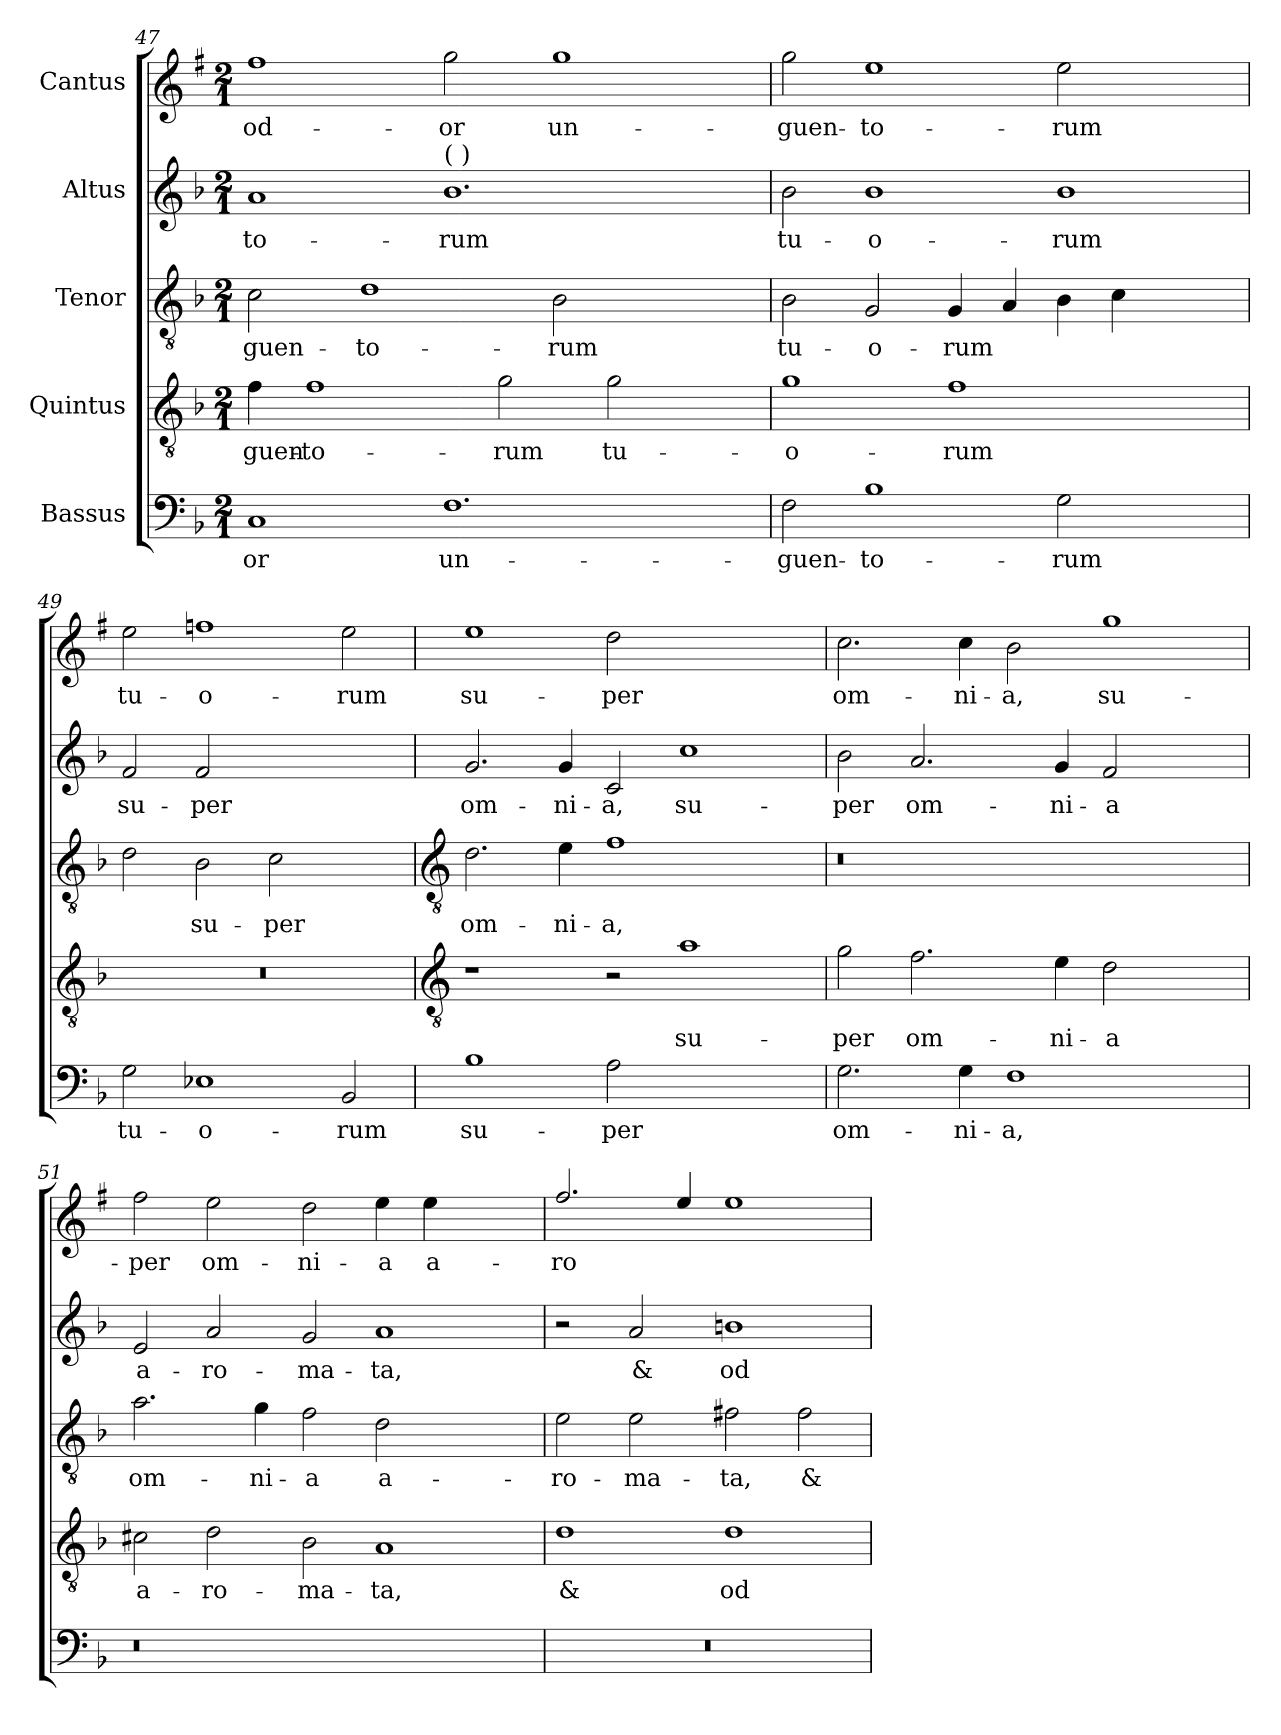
**kern	**text	**kern	**text	**kern	**text	**kern	**text	**kern	**text
*part5	*part5	*part4	*part4	*part3	*part3	*part2	*part2	*part1	*part1
*staff5	*staff5	*staff4	*staff4	*staff3	*staff3	*staff2	*staff2	*staff1	*staff1
*I"Bassus	*	*I"Quintus	*	*I"Tenor	*	*I"Altus	*	*I"Cantus	*
*clefF4	*	*clefGv2	*	*clefGv2	*	*clefG2	*	*clefG2	*
*	*	*	*	*	*	*	*	*ITrd1c2	*
*k[b-]	*	*k[b-]	*	*k[b-]	*	*k[b-]	*	*k[b-]	*
*F:	*	*F:	*	*F:	*	*F:	*	*F:	*
*M2/1	*	*M2/1	*	*M2/1	*	*M2/1	*	*M2/1	*
=47	=47	=47	=47	=47	=47	=47	=47	=47	=47
!	!LO:LY:b	!	!LO:LY:b	!	!LO:LY:b	!	!LO:LY:b	!	!LO:LY:b
1C	-or	4f	-guen-	2c	-guen-	1a	-to-	1ee	od-
!	!	!	!LO:LY:b	!	!	!	!	!	!
.	.	1f	-to-	.	.	.	.	.	.
!	!	!	!	!	!LO:LY:b	!	!	!	!
.	.	.	.	1d	-to-	.	.	.	.
!	!	!	!	!	!	!LO:TX:a:t=(  )	!	!	!
!	!LO:LY:b	!	!	!	!	!	!LO:LY:b	!	!LO:LY:b
1.F	un-	.	.	.	.	1.b-	-rum	2ff	-or
!	!	!	!LO:LY:b	!	!	!	!	!	!
.	.	2g	-rum	.	.	.	.	.	.
!	!	!	!	!	!LO:LY:b	!	!	!	!LO:LY:b
.	.	.	.	2B-	-rum	.	.	1ff	un-
!	!	!	!LO:LY:b	!	!	!	!	!	!
.	.	2g	tu-	.	.	.	.	.	.
.	.	.	.	2ryy	.	.	.	.	.
.	.	4ryy	.	.	.	.	.	.	.
=48	=48	=48	=48	=48	=48	=48	=48	=48	=48
!	!LO:LY:b	!	!LO:LY:b	!	!LO:LY:b	!	!LO:LY:b	!	!LO:LY:b
2F	-guen-	1g	-o-	2B-	tu-	2b-	tu-	2ff	-guen-
!	!LO:LY:b	!	!	!	!LO:LY:b	!	!LO:LY:b	!	!LO:LY:b
1B-	-to-	.	.	2G	-o-	1b-	-o-	1dd	-to-
!	!	!	!LO:LY:b	!	!LO:LY:b	!	!	!	!
.	.	1f	-rum	4G	-rum	.	.	.	.
.	.	.	.	4A	.	.	.	.	.
!	!LO:LY:b	!	!	!	!	!	!LO:LY:b	!	!LO:LY:b
2G	-rum	.	.	4B-	.	1b-	-rum	2dd	-rum
.	.	.	.	4c	.	.	.	.	.
2ryy	.	2ryy	.	2ryy	.	.	.	2ryy	.
=49	=49	=49	=49	=49	=49	=49	=49	=49	=49
!	!LO:LY:b	!	!	!	!	!	!LO:LY:b	!	!LO:LY:b
2G	tu-	0r	.	2d	.	2f	su-	2dd	tu-
!	!LO:LY:b	!	!	!	!LO:LY:b	!	!LO:LY:b	!	!LO:LY:b
1E-X	-o-	.	.	2B-	su-	2f	-per	1ee-X	-o-
!	!	!	!	!	!LO:LY:b	!	!	!	!
.	.	.	.	2c	-per	1ryy	.	.	.
!	!LO:LY:b	!	!	!	!	!	!	!	!LO:LY:b
2BB-	-rum	.	.	2ryy	.	.	.	2dd	-rum
!!LO:LB:g=z
=50	=50	=50	=50	=50	=50	=50	=50	=50	=50
*	*	*clefGv2	*	*clefGv2	*	*	*	*	*
!	!LO:LY:b	!	!	!	!LO:LY:b	!	!LO:LY:b	!	!LO:LY:b
1B-	su-	1r	.	2.d	om-	2.g	om-	1dd	su-
!	!	!	!	!	!LO:LY:b	!	!LO:LY:b	!	!
.	.	.	.	4e	-ni-	4g	-ni-	.	.
!	!LO:LY:b	!	!	!	!LO:LY:b	!	!LO:LY:b	!	!LO:LY:b
2A	-per	2r	.	1f	-a,	2c	-a,	2cc	-per
!	!	!	!LO:LY:b	!	!	!	!LO:LY:b	!	!
1ryy	.	1a	su-	.	.	1cc	su-	1ryy	.
.	.	.	.	2ryy	.	.	.	.	.
!!LO:LB:g=z
=51	=51	=51	=51	=51	=51	=51	=51	=51	=51
!	!LO:LY:b	!	!LO:LY:b	!	!	!	!LO:LY:b	!	!LO:LY:b
*	*	*	*	*	*	*	*	*^	*
2.G	om-	2g	-per	0r	.	2b-	-per	2.b-	1ryy	om-
!	!	!	!LO:LY:b	!	!	!	!LO:LY:b	!	!	!
.	.	2.f	om-	.	.	2.a	om-	.	.	.
!	!LO:LY:b	!	!	!	!	!	!	!	!	!LO:LY:b
4G	-ni-	.	.	.	.	.	.	4b-	.	-ni-
!	!LO:LY:b	!	!	!	!	!	!	!	!	!LO:LY:b
1F	-a,	.	.	.	.	.	.	2a	2ryy	-a,
!	!	!	!LO:LY:b	!	!	!	!LO:LY:b	!	!	!
.	.	4e	-ni-	.	.	4g	-ni-	.	.	.
!	!	!	!LO:LY:b	!	!	!	!LO:LY:b	!	!	!LO:LY:b
.	.	2d	-a	.	.	2f	-a	1ff	2ryy	su-
2ryy	.	2ryy	.	2ryy	.	2ryy	.	.	2ryy	.
=51	=51	=51	=51	=51	=51	=51	=51	=51	=51	=51
!	!	!	!LO:LY:b	!	!LO:LY:b	!	!LO:LY:b	!	!	!LO:LY:b
0r	.	2c#	a-	2.a	om-	2e	a-	2ee	0ryy	-per
!	!	!	!LO:LY:b	!	!	!	!LO:LY:b	!	!	!LO:LY:b
.	.	2d	-ro-	.	.	2a	-ro-	2dd	.	om-
!	!	!	!	!	!LO:LY:b	!	!	!	!	!
.	.	.	.	4g	-ni-	.	.	.	.	.
!	!	!	!LO:LY:b	!	!LO:LY:b	!	!LO:LY:b	!	!	!LO:LY:b
.	.	2B-	-ma-	2f	-a	2g	-ma-	2cc	.	-ni-
!	!	!	!LO:LY:b	!	!LO:LY:b	!	!LO:LY:b	!	!	!LO:LY:b
.	.	1A	-ta,	2d	a-	1a	-ta,	4dd	.	-a
!	!	!	!	!	!	!	!	!	!	!LO:LY:b
.	.	.	.	.	.	.	.	4dd	.	a-
2ryy	.	.	.	2ryy	.	.	.	2ryy	2ryy	.
=53	=53	=53	=53	=53	=53	=53	=53	=53	=53	=53
!	!	!	!LO:LY:b	!	!LO:LY:b	!	!	!	!	!LO:LY:b
0r	.	1d	&	2e	-ro-	2r	.	2.ee	0ryy	-ro
!	!	!	!	!	!LO:LY:b	!	!LO:LY:b	!	!	!
.	.	.	.	2e	-ma-	2a	&	.	.	.
.	.	.	.	.	.	.	.	4dd	.	.
!	!	!	!LO:LY:b	!	!LO:LY:b	!	!LO:LY:b	!	!	!
.	.	1d	od-	2f#X	-ta,	1bn	od-	1dd	.	.
!	!	!	!	!	!LO:LY:b	!	!	!	!	!
.	.	.	.	2f#	&	.	.	.	.	.
*	*	*	*	*	*	*	*	*v	*v	*
=	=	=	=	=	=	=	=	=	=
*-	*-	*-	*-	*-	*-	*-	*-	*-	*-
